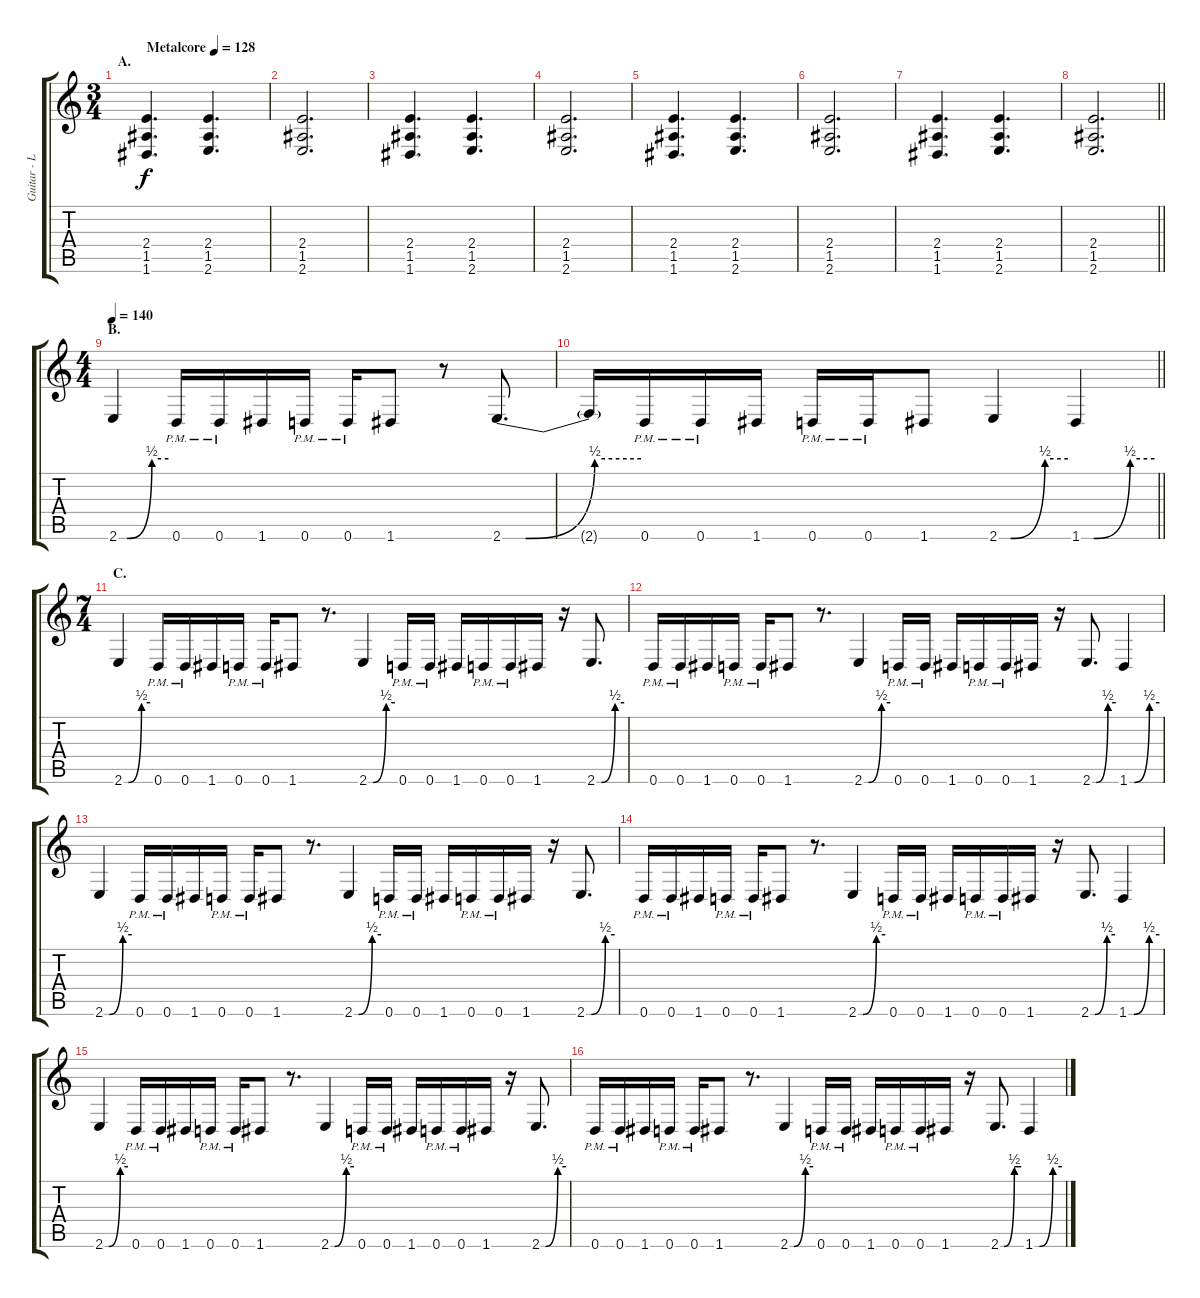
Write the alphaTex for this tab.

\track ("Guitar - Left" "Guitar - L") {instrument distortionguitar}
\staff {score tabs}
\tuning (E4 B3 G3 D3 A2 D2) {hide}
\ts (3 4)
\section ("" "A.")
\tempo (128 "Metalcore")
\clef g2
\ks c
(2.4 1.5 1.6).4{d dy f instrument distortionguitar} (2.4 1.5 2.6).4{d} |
(2.4 1.5 2.6).2{d} |
(2.4 1.5 1.6).4{d} (2.4 1.5 2.6).4{d} |
(2.4 1.5 2.6).2{d} |
(2.4 1.5 1.6).4{d} (2.4 1.5 2.6).4{d} |
(2.4 1.5 2.6).2{d} |
(2.4 1.5 1.6).4{d} (2.4 1.5 2.6).4{d} |
\barLineRight lightlight
(2.4 1.5 2.6).2{d} |
\ts (4 4)
\section ("" "B.")
\tempo 140
2.6{be (custom 0 0 10 0 40 2 60 2)}.4 0.6{pm}.16 0.6{pm}.16 1.6.16 0.6{pm}.16 0.6{pm}.16 1.6.8 r.8 2.6{be (custom 0 0 10 0 40 2 60 2)}.8{d} |
\barLineRight lightlight
2.6{t}.16 0.6{pm}.16 0.6{pm}.16 1.6.16 0.6{pm}.16 0.6{pm}.16 1.6.8 2.6{be (custom 0 0 10 0 40 2 60 2)}.4 1.6{be (custom 0 0 10 0 40 2 60 2)}.4 |
\ts (7 4)
\section ("" "C.")
2.6{be (custom 0 0 10 0 40 2 60 2)}.4 0.6{pm}.16 0.6{pm}.16 1.6.16 0.6{pm}.16 0.6{pm}.16 1.6.8 r.8{d} 2.6{be (custom 0 0 10 0 40 2 60 2)}.4 0.6{pm}.16 0.6{pm}.16 1.6.16 0.6{pm}.16 0.6{pm}.16 1.6.16 r.16 2.6{be (custom 0 0 10 0 40 2 60 2)}.8{d} |
0.6{pm}.16 0.6{pm}.16 1.6.16 0.6{pm}.16 0.6{pm}.16 1.6.8 r.8{d} 2.6{be (custom 0 0 10 0 40 2 60 2)}.4 0.6{pm}.16 0.6{pm}.16 1.6.16 0.6{pm}.16 0.6{pm}.16 1.6.16 r.16 2.6{be (custom 0 0 10 0 40 2 60 2)}.8{d} 1.6{be (custom 0 0 10 0 40 2 60 2)}.4 |
2.6{be (custom 0 0 10 0 40 2 60 2)}.4 0.6{pm}.16 0.6{pm}.16 1.6.16 0.6{pm}.16 0.6{pm}.16 1.6.8 r.8{d} 2.6{be (custom 0 0 10 0 40 2 60 2)}.4 0.6{pm}.16 0.6{pm}.16 1.6.16 0.6{pm}.16 0.6{pm}.16 1.6.16 r.16 2.6{be (custom 0 0 10 0 40 2 60 2)}.8{d} |
0.6{pm}.16 0.6{pm}.16 1.6.16 0.6{pm}.16 0.6{pm}.16 1.6.8 r.8{d} 2.6{be (custom 0 0 10 0 40 2 60 2)}.4 0.6{pm}.16 0.6{pm}.16 1.6.16 0.6{pm}.16 0.6{pm}.16 1.6.16 r.16 2.6{be (custom 0 0 10 0 40 2 60 2)}.8{d} 1.6{be (custom 0 0 10 0 40 2 60 2)}.4 |
2.6{be (custom 0 0 10 0 40 2 60 2)}.4 0.6{pm}.16 0.6{pm}.16 1.6.16 0.6{pm}.16 0.6{pm}.16 1.6.8 r.8{d} 2.6{be (custom 0 0 10 0 40 2 60 2)}.4 0.6{pm}.16 0.6{pm}.16 1.6.16 0.6{pm}.16 0.6{pm}.16 1.6.16 r.16 2.6{be (custom 0 0 10 0 40 2 60 2)}.8{d} |
0.6{pm}.16 0.6{pm}.16 1.6.16 0.6{pm}.16 0.6{pm}.16 1.6.8 r.8{d} 2.6{be (custom 0 0 10 0 40 2 60 2)}.4 0.6{pm}.16 0.6{pm}.16 1.6.16 0.6{pm}.16 0.6{pm}.16 1.6.16 r.16 2.6{be (custom 0 0 10 0 40 2 60 2)}.8{d} 1.6{be (custom 0 0 10 0 40 2 60 2)}.4
